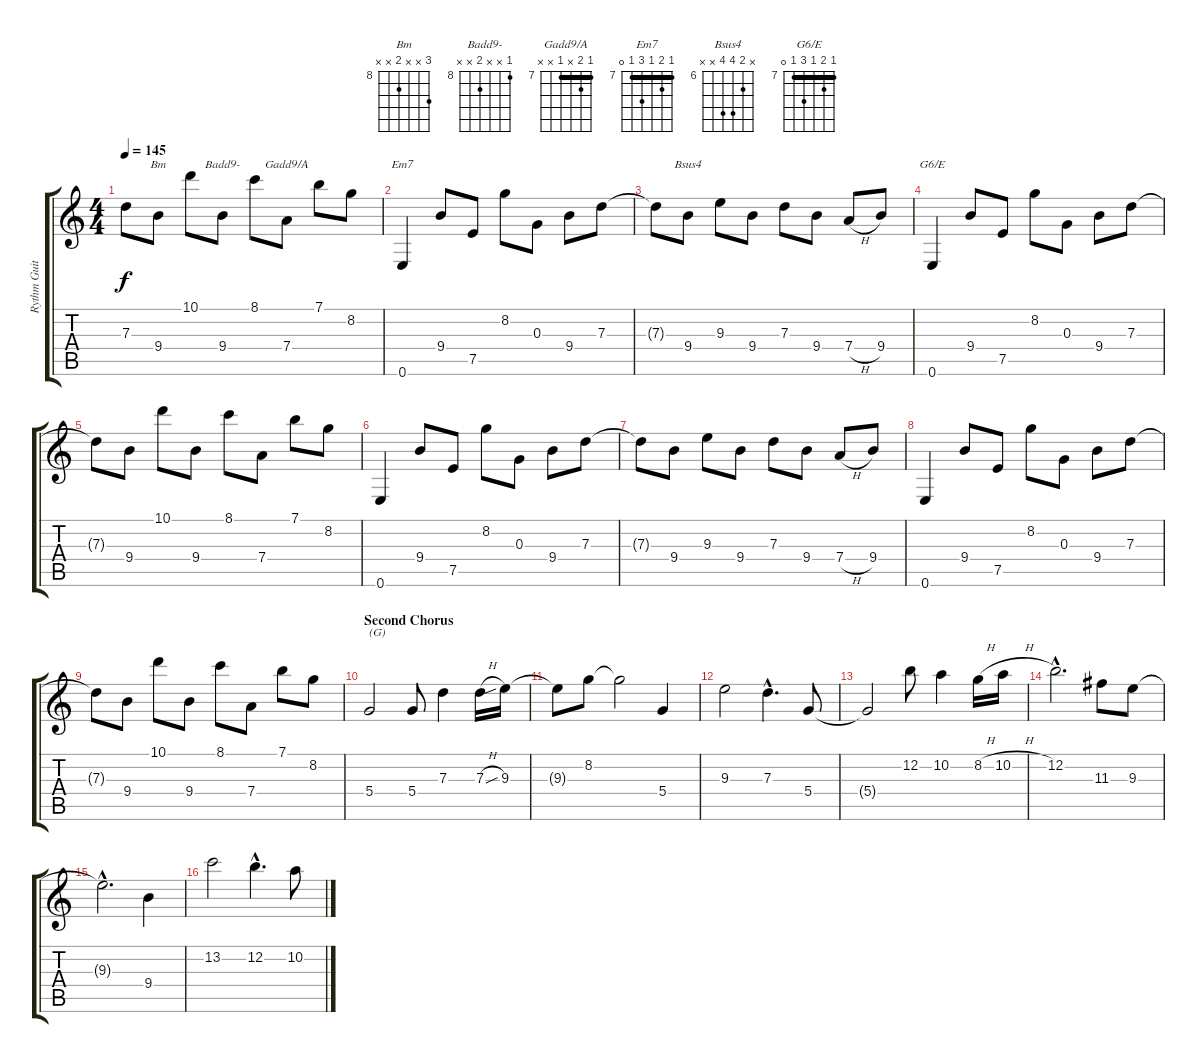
\track ("Rythm Guitar 2" "Rythm Guit") {instrument acousticguitarsteel}
\staff {score tabs}
\tuning (E4 B3 G3 D3 A2 E2) {hide}
\chord ("Bm" 10 x x 9 x x) {firstfret 8}
\chord ("Badd9-" 8 x x 9 x x) {firstfret 8}
\chord ("Gadd9/A" 7 8 x 7 x x) {firstfret 7 barre 7}
\chord ("Em7" 7 8 7 9 7 0) {firstfret 7 barre 7}
\chord ("Bsus4" x 7 9 9 x x) {firstfret 6}
\chord ("G6/E" 7 8 7 9 7 0) {firstfret 7 barre 7}
\ts (4 4)
\tempo 145
\clef g2
\ks c
7.3{t}.8{dy f} 9.4.8{ch "Bm"} 10.1.8 9.4.8{ch "Badd9-"} 8.1.8 7.4.8{ch "Gadd9/A"} 7.1.8 8.2.8 |
0.6.4{ch "Em7"} 9.4.8 7.5.8 8.2.8 0.3.8 9.4.8 7.3.8 |
7.3{t}.8 9.4.8{ch "Bsus4"} 9.3.8 9.4.8 7.3.8 9.4.8 7.4{h}.8 9.4.8 |
0.6.4{ch "G6/E"} 9.4.8 7.5.8 8.2.8 0.3.8 9.4.8 7.3.8 |
7.3{t}.8 9.4.8 10.1.8 9.4.8 8.1.8 7.4.8 7.1.8 8.2.8 |
0.6.4 9.4.8 7.5.8 8.2.8 0.3.8 9.4.8 7.3.8 |
7.3{t}.8 9.4.8 9.3.8 9.4.8 7.3.8 9.4.8 7.4{h}.8 9.4.8 |
0.6.4 9.4.8 7.5.8 8.2.8 0.3.8 9.4.8 7.3.8 |
7.3{t}.8 9.4.8 10.1.8 9.4.8 8.1.8 7.4.8 7.1.8 8.2.8 |
\section ("" "Second Chorus")
5.4.2{txt "(G)"} 5.4.8 7.3.4 7.3{h}.16 9.3{sib}.16 |
9.3{t}.8 8.2.8 8.2{t}.2 5.4.4 |
9.3.2 7.3{hac}.4{d} 5.4.8 |
5.4{t}.2 12.2.8 10.2.4 8.2{h}.16 10.2{h}.16 |
12.2{hac}.2{d} 11.3.8 9.3.8 |
9.3{hac t}.2{d} 9.4.4 |
13.2.2 12.2{hac}.4{d} 10.2.8
